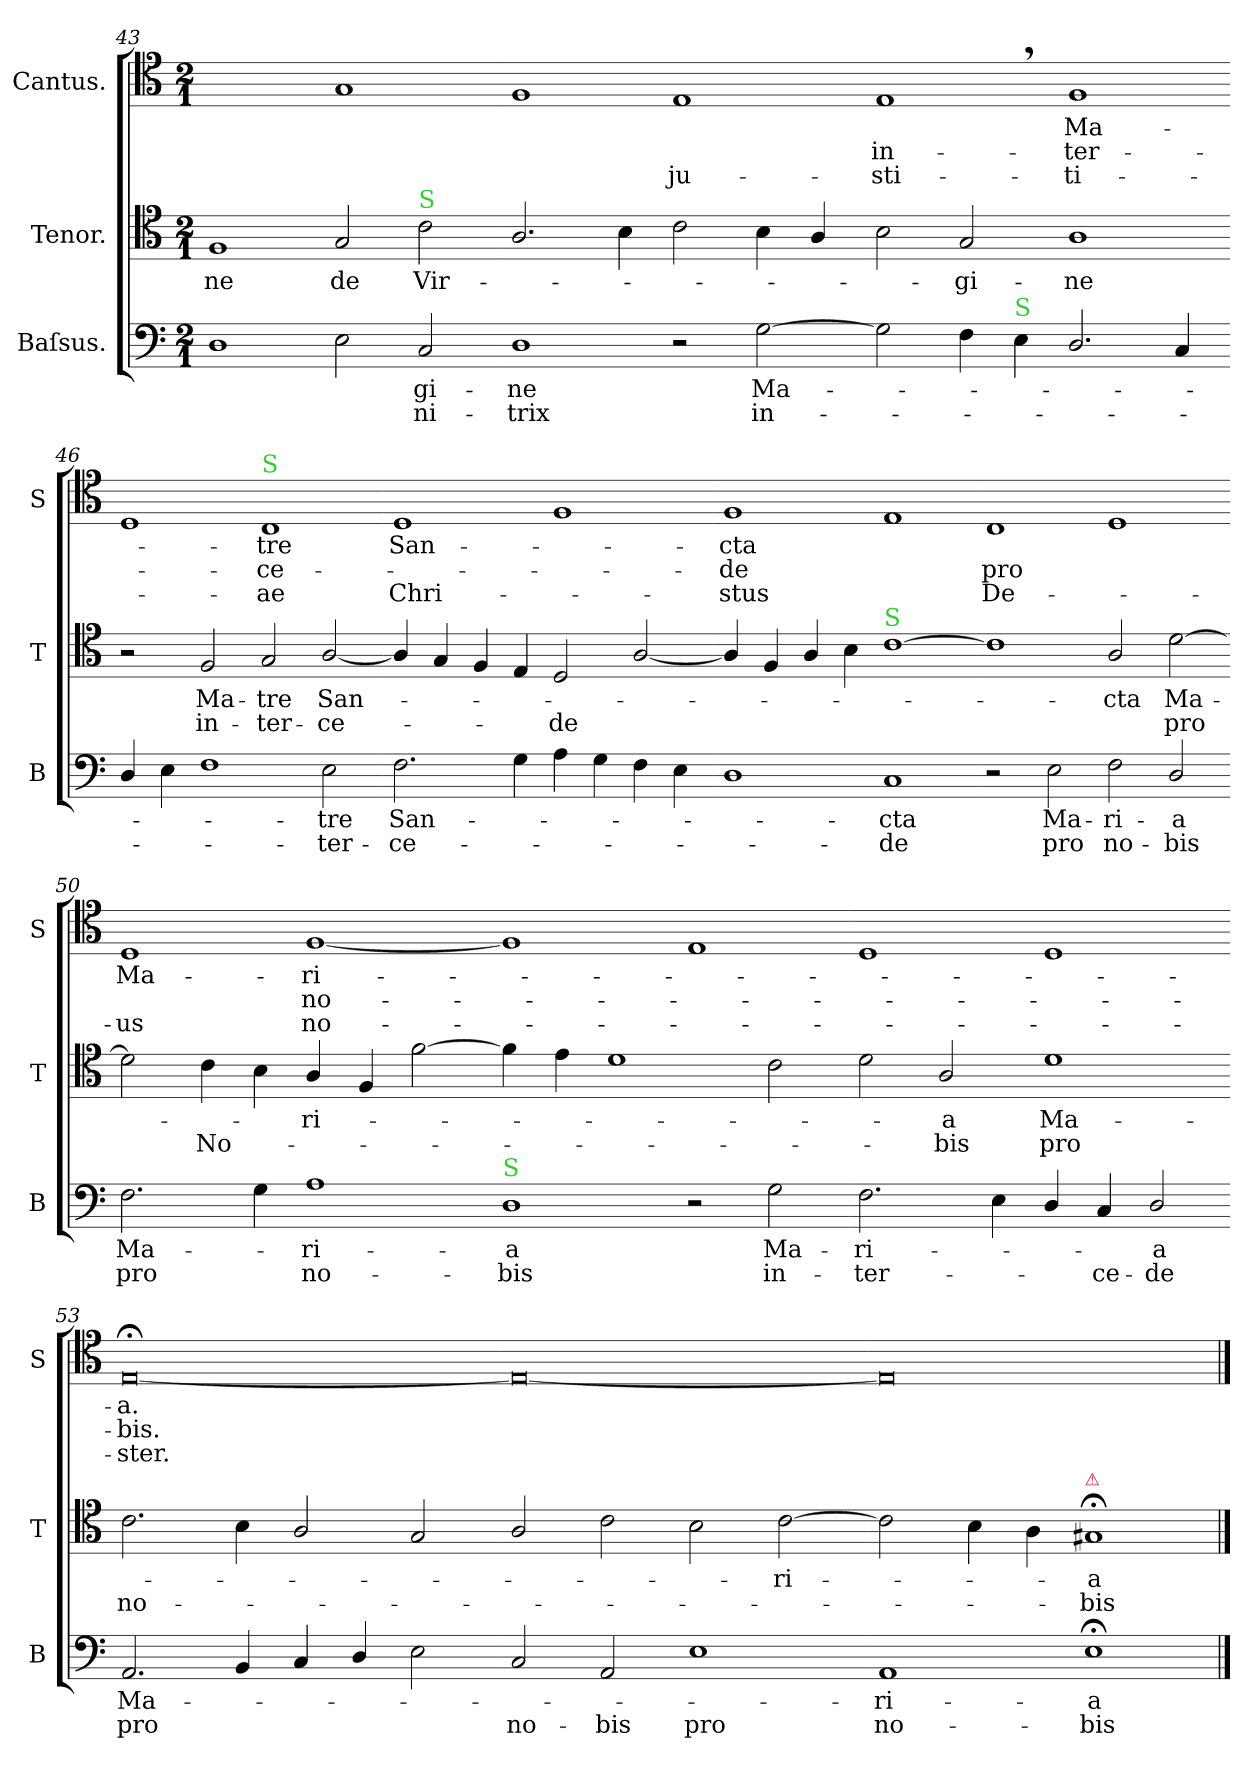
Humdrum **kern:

**kern	**text	**text	**kern	**text	**text	**kern	**text	**text	**text
*part3	*part3	*part3	*part2	*part2	*part2	*part1	*part1	*part1	*part1
*staff3	*staff3	*staff3	*staff2	*staff2	*staff2	*staff1	*staff1	*staff1	*staff1
*I"Baſsus.	*	*	*I"Tenor.	*	*	*I"Cantus.	*	*	*
*I'B	*	*	*I'T	*	*	*I'S	*	*	*
*clefF4	*	*	*clefC4	*	*	*clefC4	*	*	*
*k[]	*	*	*k[]	*	*	*k[]	*	*	*
*M2/1	*	*	*M2/1	*	*	*M2/1	*	*	*
=43	=43	=43	=43	=43	=43	=43	=43	=43	=43
1D	.	.	1F	-ne	.	1ryy	.	.	.
!	!	!	!	!LO:LY:i	!	!	!	!	!
2E\	.	.	2G/	de	.	1G	.	.	.
!	!	!	!LO:TX:a:color=limegreen:t=S	!	!	!	!	!	!
!	!LO:LY:i	!LO:LY:i	!	!LO:LY:i	!	!	!	!	!
2C/	-gi-	-ni-	2c\	Vir-	.	.	.	.	.
=44-	=44-	=44-	=44-	=44-	=44-	=44-	=44-	=44-	=44-
!	!LO:LY:i	!LO:LY:i	!	!	!	!	!	!	!
1D	-ne	-trix	2.A/	.	.	1F	.	.	.
.	.	.	4B\	.	.	.	.	.	.
2r	.	.	2c\	.	.	1E	.	.	ju-
[2G\	Ma-	in-	4B\	.	.	.	.	.	.
.	.	.	4A/	.	.	.	.	.	.
=45-	=45-	=45-	=45-	=45-	=45-	=45-	=45-	=45-	=45-
2G\]	.	.	2B\	.	.	1E,<	.	in-	-sti-
!	!	!	!	!LO:LY:i	!	!	!	!	!
4F\	.	.	2G/	-gi-	.	.	.	.	.
!LO:TX:a:color=limegreen:t=S	!	!	!	!	!	!	!	!	!
4E\	.	.	.	.	.	.	.	.	.
!	!	!	!	!LO:LY:i	!	!	!	!	!
2.D/	.	.	1A	-ne	.	1F	Ma-	-ter-	-ti-
4C/	.	.	.	.	.	.	.	.	.
=46-	=46-	=46-	=46-	=46-	=46-	=46-	=46-	=46-	=46-
4D/	.	.	2r	.	.	1D	.	.	.
4E\	.	.	.	.	.	.	.	.	.
1F	.	.	2F/	Ma-	in-	.	.	.	.
!	!	!	!	!	!	!LO:TX:a:color=limegreen:t=S	!	!	!
.	.	.	2G/	-tre	-ter-	1C	-tre	-ce-	-ae
2E\	-tre	-ter-	[2A/	San-	-ce-	.	.	.	.
=47-	=47-	=47-	=47-	=47-	=47-	=47-	=47-	=47-	=47-
2.F\	San-	-ce-	4A/]	.	.	1D	San-	.	Chri-
.	.	.	4G/	.	.	.	.	.	.
.	.	.	4F/	.	.	.	.	.	.
4G\	.	.	4E/	.	.	.	.	.	.
4A\	.	.	2D/	.	-de	1F	.	.	.
4G\	.	.	.	.	.	.	.	.	.
4F\	.	.	[2A/	.	.	.	.	.	.
4E\	.	.	.	.	.	.	.	.	.
=48-	=48-	=48-	=48-	=48-	=48-	=48-	=48-	=48-	=48-
1D	.	.	4A/]	.	.	1F	-cta	-de	stus
.	.	.	4F/	.	.	.	.	.	.
.	.	.	4A/	.	.	.	.	.	.
.	.	.	4B\	.	.	.	.	.	.
!	!	!	!LO:TX:a:color=limegreen:t=S	!	!	!	!	!	!
1C	-cta	-de	[1c	.	.	1E	.	.	.
=49-	=49-	=49-	=49-	=49-	=49-	=49-	=49-	=49-	=49-
2r	.	.	1c]	.	.	1C	.	pro	De-
2E\	Ma-	pro	.	.	.	.	.	.	.
2F\	-ri-	no-	2A/	-cta	.	1D	.	.	.
2D/	-a	-bis	[2d\	Ma-	pro	.	.	.	.
=50-	=50-	=50-	=50-	=50-	=50-	=50-	=50-	=50-	=50-
!	!LO:LY:i	!LO:LY:i	!	!	!	!	!	!	!
2.F\	Ma-	pro	2d\]	.	.	1D	Ma-	.	-us
.	.	.	4c\	.	No-	.	.	.	.
4G\	.	.	4B\	.	.	.	.	.	.
!	!LO:LY:i	!LO:LY:i	!	!	!	!	!	!	!
1A	-ri-	no-	4A/	-ri-	.	[1F	-ri-	no-	no-
.	.	.	4F/	.	.	.	.	.	.
.	.	.	[2f\	.	.	.	.	.	.
=51-	=51-	=51-	=51-	=51-	=51-	=51-	=51-	=51-	=51-
!LO:TX:a:color=limegreen:t=S	!	!	!	!	!	!	!	!	!
!	!LO:LY:i	!LO:LY:i	!	!	!	!	!	!	!
1D	-a	-bis	4f\]	.	.	1F]	.	.	.
.	.	.	4e\	.	.	.	.	.	.
.	.	.	1d	.	.	.	.	.	.
2r	.	.	.	.	.	1E	.	.	.
2G\	Ma-	in-	2c\	.	.	.	.	.	.
=52-	=52-	=52-	=52-	=52-	=52-	=52-	=52-	=52-	=52-
2.F\	-ri-	-ter-	2d\	.	.	1D	.	.	.
.	.	.	2A/	a	-bis	.	.	.	.
4E\	.	.	.	.	.	.	.	.	.
!	!	!	!	!LO:LY:i	!LO:LY:i	!	!	!	!
4D/	.	.	1d	Ma-	pro	1D	.	.	.
4C/	.	-ce-	.	.	.	.	.	.	.
2D/	-a	-de	.	.	.	.	.	.	.
=53-	=53-	=53-	=53-	=53-	=53-	=53-	=53-	=53-	=53-
!	!	!	!	!	!LO:LY:i	!	!	!	!
2.AA/	Ma-	pro	2.c\	.	no-	[0E;<;	-a.	-bis.	-ster.
4BB/	.	.	4B\	.	.	.	.	.	.
4C/	.	.	2A/	.	.	.	.	.	.
4D/	.	.	.	.	.	.	.	.	.
2E\	.	.	2G/	.	.	.	.	.	.
=54-	=54-	=54-	=54-	=54-	=54-	=54-	=54-	=54-	=54-
2C/	.	no-	2A/	.	.	0E_	.	.	.
2AA/	.	-bis	2c\	.	.	.	.	.	.
!	!	!LO:LY:i	!	!	!	!	!	!	!
1E	.	pro	2B\	.	.	.	.	.	.
!	!	!	!	!LO:LY:i	!	!	!	!	!
.	.	.	[2c\	ri-	.	.	.	.	.
=55-	=55-	=55-	=55-	=55-	=55-	=55-	=55-	=55-	=55-
!	!	!LO:LY:i	!	!	!	!	!	!	!
1AA	-ri-	no-	2c\]	.	.	0E]	.	.	.
.	.	.	4B\	.	.	.	.	.	.
.	.	.	4A\	.	.	.	.	.	.
!	!	!	!LO:TX:a:color=crimson:t=⚠	!	!	!	!	!	!
!	!	!LO:LY:i	!	!LO:LY:i	!LO:LY:i	!	!	!	!
1E;<;	-a	-bis	1G#X;<;	-a	-bis	.	.	.	.
==	==	==	==	==	==	==	==	==	==
*-	*-	*-	*-	*-	*-	*-	*-	*-	*-
